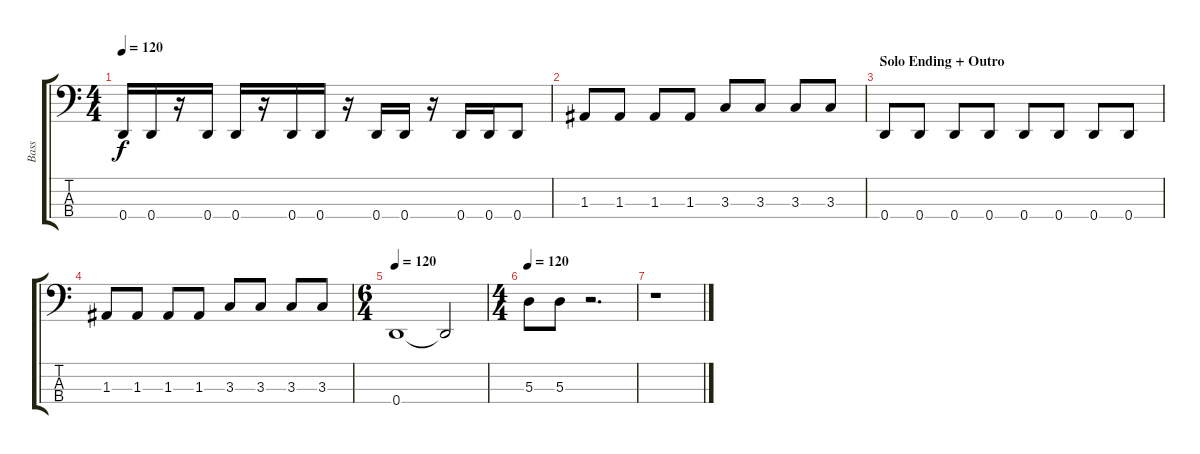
\track ("Bass" "Bass") {instrument electricbassfinger}
\staff {score tabs}
\tuning (G2 D2 A1 D1) {hide}
\ts (4 4)
\tempo 120
\clef f4
\ks c
0.4.16{dy f} 0.4.16 r.16 0.4.16 0.4.16 r.16 0.4.16 0.4.16 r.16 0.4.16 0.4.16 r.16 0.4.16 0.4.16 0.4.8 |
1.3.8 1.3.8 1.3.8 1.3.8 3.3.8 3.3.8 3.3.8 3.3.8 |
\section ("" "Solo Ending + Outro")
0.4.8 0.4.8 0.4.8 0.4.8 0.4.8 0.4.8 0.4.8 0.4.8 |
1.3.8 1.3.8 1.3.8 1.3.8 3.3.8 3.3.8 3.3.8 3.3.8 |
\ts (6 4)
\tempo 90
\tempo 120
0.4.1 0.4{t}.2 |
\ts (4 4)
\tempo 120
5.3.8 5.3.8 r.2{d} |
r.1
